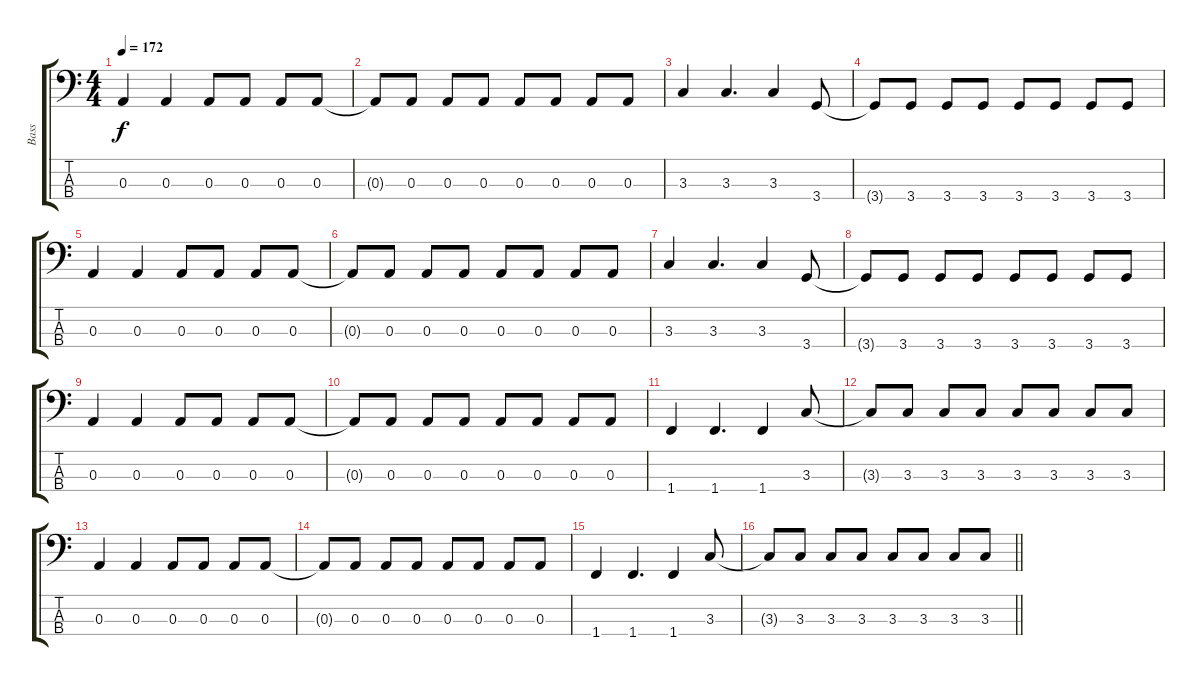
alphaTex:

\track ("Bass" "Bass") {instrument electricbassfinger}
\staff {score tabs}
\tuning (G2 D2 A1 E1) {hide}
\ts (4 4)
\tempo 172
\clef f4
\ks c
0.3.4{dy f} 0.3.4 0.3.8 0.3.8 0.3.8 0.3.8 |
0.3{t}.8 0.3.8 0.3.8 0.3.8 0.3.8 0.3.8 0.3.8 0.3.8 |
3.3.4 3.3.4{d} 3.3.4 3.4.8 |
3.4{t}.8 3.4.8 3.4.8 3.4.8 3.4.8 3.4.8 3.4.8 3.4.8 |
0.3.4 0.3.4 0.3.8 0.3.8 0.3.8 0.3.8 |
0.3{t}.8 0.3.8 0.3.8 0.3.8 0.3.8 0.3.8 0.3.8 0.3.8 |
3.3.4 3.3.4{d} 3.3.4 3.4.8 |
3.4{t}.8 3.4.8 3.4.8 3.4.8 3.4.8 3.4.8 3.4.8 3.4.8 |
0.3.4 0.3.4 0.3.8 0.3.8 0.3.8 0.3.8 |
0.3{t}.8 0.3.8 0.3.8 0.3.8 0.3.8 0.3.8 0.3.8 0.3.8 |
1.4.4 1.4.4{d} 1.4.4 3.3.8 |
3.3{t}.8 3.3.8 3.3.8 3.3.8 3.3.8 3.3.8 3.3.8 3.3.8 |
0.3.4 0.3.4 0.3.8 0.3.8 0.3.8 0.3.8 |
0.3{t}.8 0.3.8 0.3.8 0.3.8 0.3.8 0.3.8 0.3.8 0.3.8 |
1.4.4 1.4.4{d} 1.4.4 3.3.8 |
\barLineRight lightlight
3.3{t}.8 3.3.8 3.3.8 3.3.8 3.3.8 3.3.8 3.3.8 3.3.8
